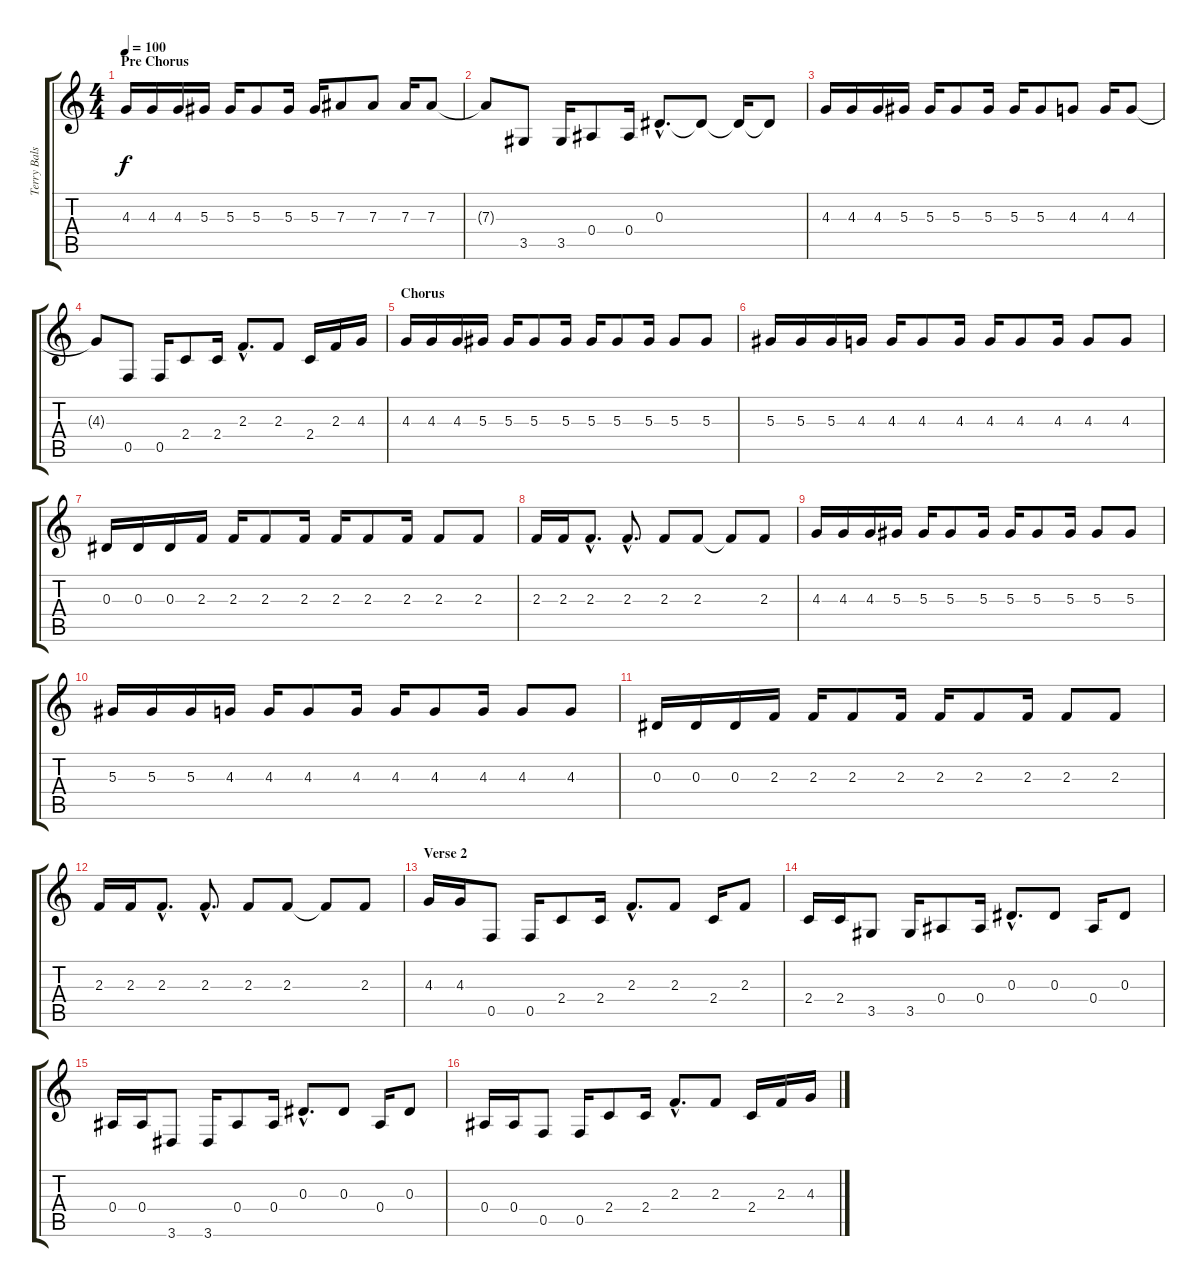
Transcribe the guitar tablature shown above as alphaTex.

\track ("Terry Balsamo (Guitar Chorus)" "Terry Bals") {instrument electricguitarjazz}
\staff {score tabs}
\tuning (C4 G3 Eb3 Bb2 F2 C2) {hide}
\ts (4 4)
\section ("" "Pre Chorus")
\tempo 100
\clef g2
\ks c
4.3.16{dy f} 4.3.16 4.3.16 5.3.16 5.3.16 5.3.8 5.3.16 5.3.16 7.3.8 7.3.8 7.3.16 7.3.8 |
7.3{t}.8 3.5.8 3.5.16 0.4.8 0.4.16 0.3{hac}.8{d} 0.3{t}.8 0.3{t}.16 0.3{t}.8 |
4.3.16 4.3.16 4.3.16 5.3.16 5.3.16 5.3.8 5.3.16 5.3.16 5.3.8 4.3.8 4.3.16 4.3.8 |
4.3{t}.8 0.5.8 0.5.16 2.4.8 2.4.16 2.3{hac}.8{d} 2.3.8 2.4.16 2.3.16 4.3.16 |
\section ("" "Chorus")
4.3.16 4.3.16 4.3.16 5.3.16 5.3.16 5.3.8 5.3.16 5.3.16 5.3.8 5.3.16 5.3.8 5.3.8 |
5.3.16 5.3.16 5.3.16 4.3.16 4.3.16 4.3.8 4.3.16 4.3.16 4.3.8 4.3.16 4.3.8 4.3.8 |
0.3.16 0.3.16 0.3.16 2.3.16 2.3.16 2.3.8 2.3.16 2.3.16 2.3.8 2.3.16 2.3.8 2.3.8 |
2.3.16 2.3.16 2.3{hac}.8{d} 2.3{hac}.8{d} 2.3.8 2.3.8 2.3{t}.8 2.3.8 |
4.3.16 4.3.16 4.3.16 5.3.16 5.3.16 5.3.8 5.3.16 5.3.16 5.3.8 5.3.16 5.3.8 5.3.8 |
5.3.16 5.3.16 5.3.16 4.3.16 4.3.16 4.3.8 4.3.16 4.3.16 4.3.8 4.3.16 4.3.8 4.3.8 |
0.3.16 0.3.16 0.3.16 2.3.16 2.3.16 2.3.8 2.3.16 2.3.16 2.3.8 2.3.16 2.3.8 2.3.8 |
2.3.16 2.3.16 2.3{hac}.8{d} 2.3{hac}.8{d} 2.3.8 2.3.8 2.3{t}.8 2.3.8 |
\section ("" "Verse 2")
4.3.16 4.3.16 0.5.8 0.5.16 2.4.8 2.4.16 2.3{hac}.8{d} 2.3.8 2.4.16 2.3.8 |
2.4.16 2.4.16 3.5.8 3.5.16 0.4.8 0.4.16 0.3{hac}.8{d} 0.3.8 0.4.16 0.3.8 |
0.4.16 0.4.16 3.6.8 3.6.16 0.4.8 0.4.16 0.3{hac}.8{d} 0.3.8 0.4.16 0.3.8 |
0.4.16 0.4.16 0.5.8 0.5.16 2.4.8 2.4.16 2.3{hac}.8{d} 2.3.8 2.4.16 2.3.16 4.3.16
